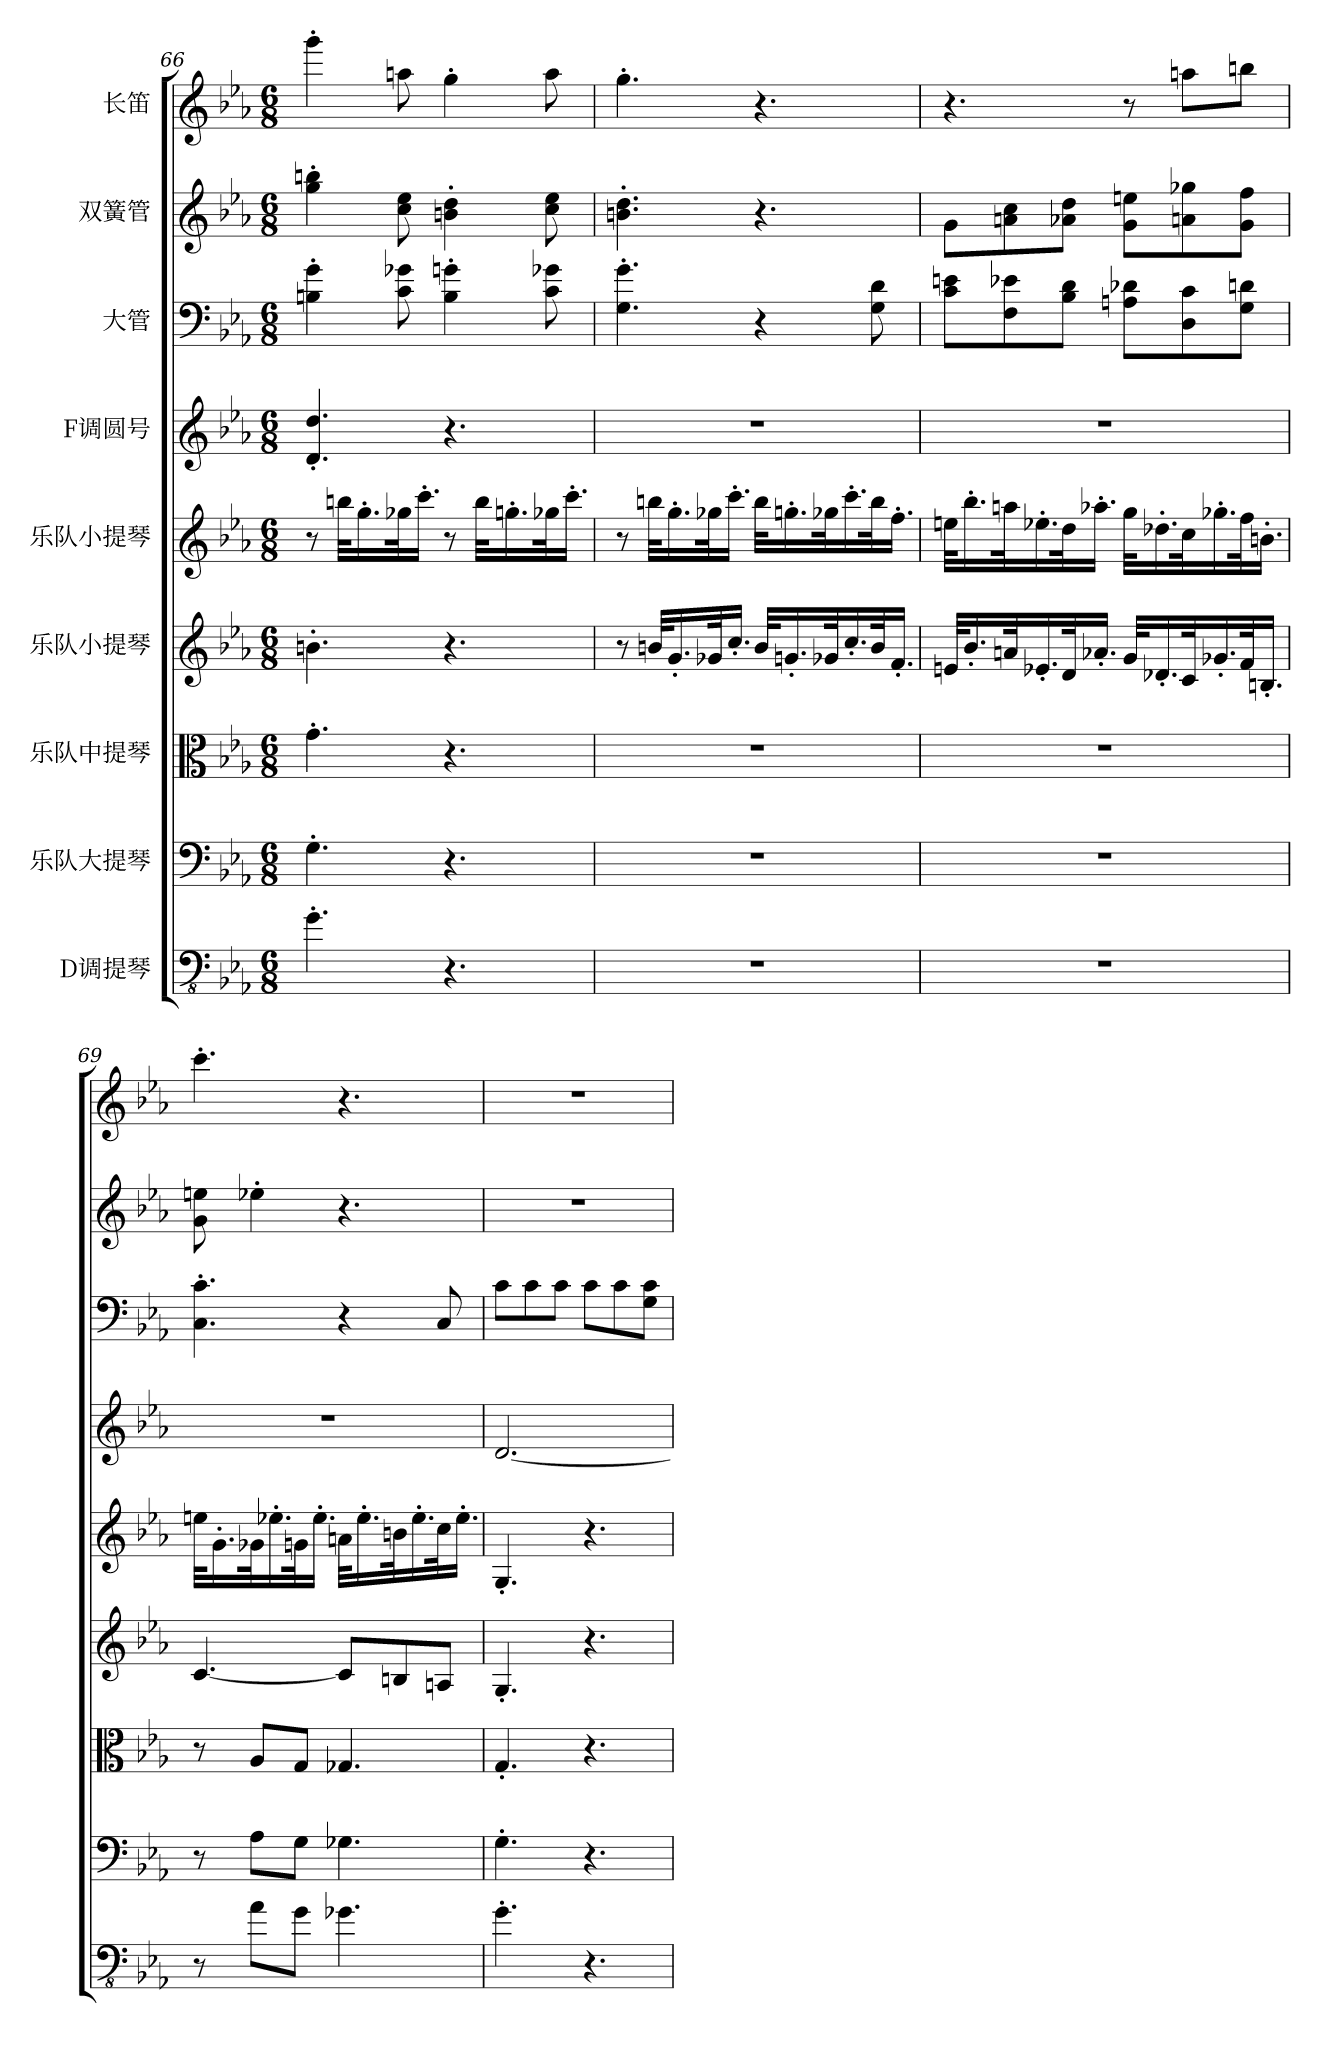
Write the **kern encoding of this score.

**kern	**kern	**kern	**kern	**kern	**kern	**kern	**kern	**kern
*part9	*part8	*part7	*part6	*part5	*part4	*part3	*part2	*part1
*staff9	*staff8	*staff7	*staff6	*staff5	*staff4	*staff3	*staff2	*staff1
*I"D调提琴	*I"乐队大提琴	*I"乐队中提琴	*I"乐队小提琴	*I"乐队小提琴	*I"F调圆号	*I"大管	*I"双簧管	*I"长笛
!!LO:PB:g=z
*clefFv4	*clefF4	*clefC3	*clefG2	*clefG2	*clefG2	*clefF4	*clefG2	*clefG2
*ITrd7c12	*	*	*	*	*ITrd4c7	*	*	*
*k[b-e-a-]	*k[b-e-a-]	*k[b-e-a-]	*k[b-e-a-]	*k[b-e-a-]	*k[b-e-a-d-]	*k[b-e-a-]	*k[b-e-a-]	*k[b-e-a-]
*M6/8	*M6/8	*M6/8	*M6/8	*M6/8	*M6/8	*M6/8	*M6/8	*M6/8
=66	=66	=66	=66	=66	=66	=66	=66	=66
4.GG'\	4.G'\	4.g'\	4.bn'\	8r	4.G/' 4.g/'	4Bn\' 4g\'	4gg\' 4bbn\'	4ggg'\
.	.	.	.	32bbn\KLL	.	.	.	.
.	.	.	.	16.gg'\	.	.	.	.
.	.	.	.	32gg-X\K	.	8c\ 8g-X\	8cc\ 8ee-\	8aan\
.	.	.	.	16.ccc'\JJ	.	.	.	.
4.r	4.r	4.r	4.r	8r	4.r	4B\' 4gn\'	4bn\' 4dd\'	4gg'\
.	.	.	.	32bb\KLL	.	.	.	.
.	.	.	.	16.ggn'\	.	.	.	.
.	.	.	.	32gg-X\K	.	8c\ 8g-X\	8cc\ 8ee-\	8aa\
.	.	.	.	16.ccc'\JJ	.	.	.	.
=67	=67	=67	=67	=67	=67	=67	=67	=67
2.r	2.r	2.r	8r	8r	2.r	4.G\' 4.g\'	4.bn\' 4.dd\'	4.gg'\
.	.	.	32bn/KLL	32bbn\KLL	.	.	.	.
.	.	.	16.g'/	16.gg'\	.	.	.	.
.	.	.	32g-X/K	32gg-X\K	.	.	.	.
.	.	.	16.cc'/JJ	16.ccc'\JJ	.	.	.	.
.	.	.	32b/KLL	32bb\KLL	.	4r	4.r	4.r
.	.	.	16.gn'/	16.ggn'\	.	.	.	.
.	.	.	32g-X/K	32gg-X\K	.	.	.	.
.	.	.	16.cc'/	16.ccc'\	.	.	.	.
.	.	.	32b/K	32bb\K	.	8G\ 8d\	.	.
.	.	.	16.f'/JJ	16.ff'\JJ	.	.	.	.
!!LO:PB:g=z
=68	=68	=68	=68	=68	=68	=68	=68	=68
2.r	2.r	2.r	32en/KLL	32een\KLL	2.r	8c\ 8en\L	8g\L	4.r
.	.	.	16.b-'/	16.bb-'\	.	.	.	.
.	.	.	32an/K	32aan\K	.	8F\ 8e-X\	8an\ 8cc\	.
.	.	.	16.e-X'/	16.ee-X'\	.	.	.	.
.	.	.	32d/K	32dd\K	.	8B-\ 8d\J	8a-X\ 8dd\J	.
.	.	.	16.a-X'/JJ	16.aa-X'\JJ	.	.	.	.
.	.	.	32g/KLL	32gg\KLL	.	8An\ 8d-X\L	8g\ 8een\L	8r
.	.	.	16.d-X'/	16.dd-X'\	.	.	.	.
.	.	.	32c/K	32cc\K	.	8D\ 8c\	8an\ 8gg-X\	8aan\L
.	.	.	16.g-X'/	16.gg-X'\	.	.	.	.
.	.	.	32f/K	32ff\K	.	8G\ 8dn\J	8g\ 8ff\J	8bbn\J
.	.	.	16.Bn'/JJ	16.bn'\JJ	.	.	.	.
=69	=69	=69	=69	=69	=69	=69	=69	=69
8r	8r	8r	[4.c/	32een\KLL	2.r	4.C\' 4.c\'	8g\ 8een\	4.ccc'\
.	.	.	.	16.g'\	.	.	.	.
8AA-\L	8A-\L	8A-/L	.	32g-X\K	.	.	4ee-X'\	.
.	.	.	.	16.ee-X'\	.	.	.	.
8GG\J	8G\J	8G/J	.	32gn\K	.	.	.	.
.	.	.	.	16.ee-'\JJ	.	.	.	.
4.GG-X\	4.G-X\	4.G-X/	8c/L]	32an\KLL	.	4r	4.r	4.r
.	.	.	.	16.ee-'\	.	.	.	.
.	.	.	8Bn/	32bn\K	.	.	.	.
.	.	.	.	16.ee-'\	.	.	.	.
.	.	.	8An/J	32cc\K	.	8C/	.	.
.	.	.	.	16.ee-'\JJ	.	.	.	.
!!LO:PB:g=z
=70	=70	=70	=70	=70	=70	=70	=70	=70
4.GG'\	4.G'\	4.G'/	4.G'/	4.G'/	[2.G/	8c\L	2.r	2.r
.	.	.	.	.	.	8c\	.	.
.	.	.	.	.	.	8c\J	.	.
4.r	4.r	4.r	4.r	4.r	.	8c\L	.	.
.	.	.	.	.	.	8c\	.	.
.	.	.	.	.	.	8G\ 8c\J	.	.
=	=	=	=	=	=	=	=	=
*-	*-	*-	*-	*-	*-	*-	*-	*-
